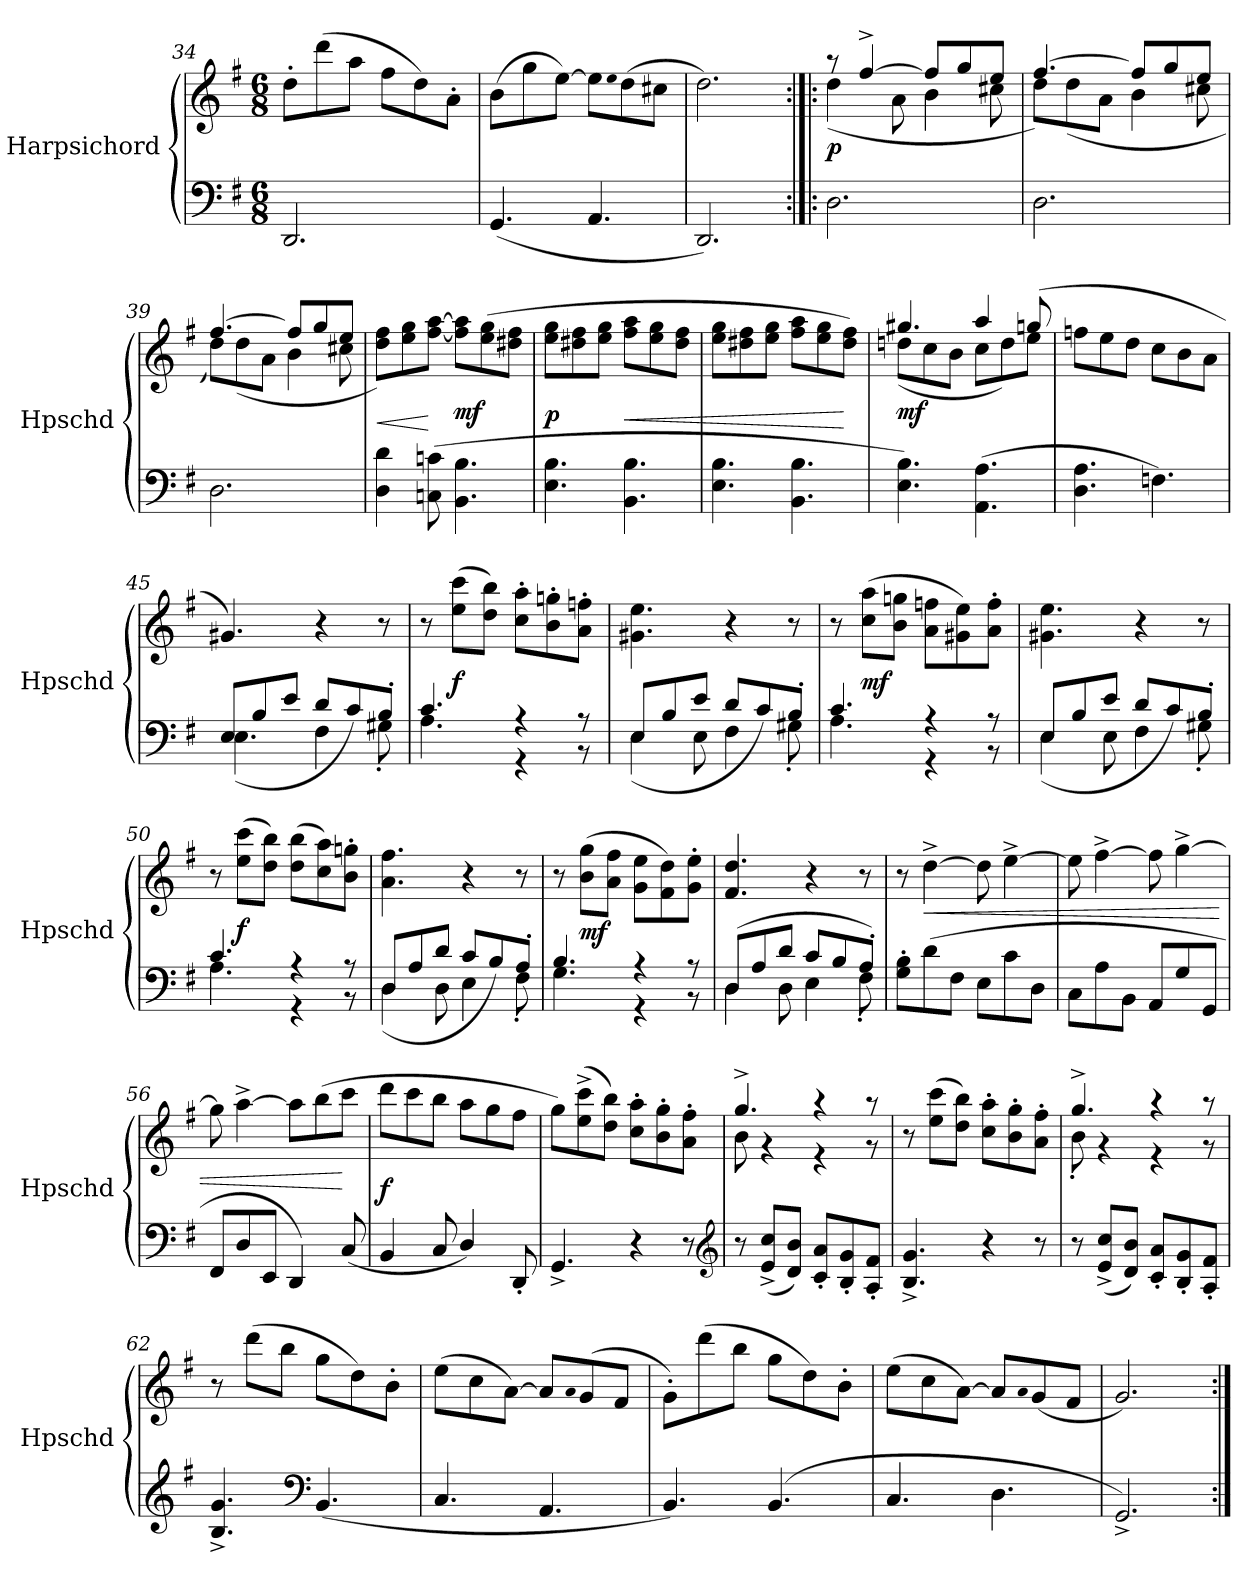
**kern	**kern	**dynam
*part1	*part1	*part1
*staff2	*staff1	*staff1/2
*I"Harpsichord	*	*
*I'Hpschd	*	*
*clefF4	*clefG2	*
*k[f#]	*k[f#]	*
*G:	*G:	*
*M6/8	*M6/8	*
=34	=34	=34
2.DD/	8dd'\L	.
.	(8ddd\	.
.	8aa\J	.
.	8ff#\L	.
.	8dd\)	.
.	8a'\J	.
=35	=35	=35
(4.GG/	(8b\L	.
.	8gg\	.
.	[8ee\J)	.
4.AA/	8ee\L]	.
.	qee	.
.	(8dd\	.
.	8cc#X\J	.
=36	=36	=36
2.DD/)	2.dd\)	.
=37:|!|:	=37:|!|:	=37:|!|:
*	*^	*
2.D\	8r	(4dd\	p
.	[4ff#^/	.	.
.	.	8a\	.
.	8ff#/L]	4b\	.
.	8gg/	.	.
.	8ee/J	8cc#X\	.
=38	=38	=38	=38
2.D\	[4.ff#/	8dd\L)	.
.	.	(8dd\	.
.	.	8a\J	.
.	8ff#/L]	4b\	.
.	8gg/	.	.
.	8ee/J	8cc#X\	.
=39	=39	=39	=39
2.D\	[4.ff#/	8dd\L)	.
.	.	(8dd\	.
.	.	8a\J	.
.	8ff#/L]	4b\	.
.	8gg/	.	.
.	8ee/J	8cc#X\	.
*	*v	*v	*
=40	=40	=40
4D\ 4d\	8dd\ 8ff#\L)	<
.	8ee\ 8gg\	.
(8Cn\ 8cn\	[8ff#\ [8aa\J	[
4.BB\ 4.B\	8ff#]\ 8aa]\L	mf
.	(8ee\ 8gg\	.
.	8dd#X\ 8ff#\J	.
=41	=41	=41
4.E\ 4.B\	8ee\ 8gg\L	p
.	8dd#X\ 8ff#\	.
.	8ee\ 8gg\J	.
4.BB\ 4.B\	8ff#\ 8aa\L	<
.	8ee\ 8gg\	.
.	8dd#\ 8ff#\J	.
=42	=42	=42
4.E\ 4.B\	8ee\ 8gg\L	.
.	8dd#X\ 8ff#\	.
.	8ee\ 8gg\J	.
4.BB\ 4.B\	8ff#\ 8aa\L	.
.	8ee\ 8gg\	.
.	8dd#\ 8ff#\J)	[
=43	=43	=43
*	*^	*
4.E\ 4.B\)	4.gg#X/	(8ddn\L	mf
.	.	8cc\	.
.	.	8b\J	.
(4.AA\ 4.A\	4aa/	8cc\L	.
.	.	8dd\)	.
.	(8ggn/	8ee\J	.
*	*v	*v	*
=44	=44	=44
4.D\ 4.A\	8ffn\L	.
.	8ee\	.
.	8dd\J	.
4.Fn\)	8cc\L	.
.	8b\	.
.	8a\J	.
=45	=45	=45
*^	*	*
8E/L	(4.E\	4.g#X/)	.
8B/	.	.	.
8e/J	.	.	.
8d/L	4F#\	4r	.
8c/)	.	.	.
8B'/J	8G#X'\	8r	.
=46	=46	=46	=46
4.c/	4.A\	8r	.
.	.	(8ee\ 8ccc\L	f
.	.	8dd\ 8bb\J)	.
4r	4r	8cc'\ 8aa'\L	.
.	.	8b'\ 8ggn'\	.
8r	8r	8a'\ 8ffn'\J	.
=47	=47	=47	=47
8E/L	(4E\	4.g#X\ 4.ee\	.
8B/	.	.	.
8e/J	8E\	.	.
8d/L	4F#\	4r	.
8c/)	.	.	.
8B'/J	8G#X'\	8r	.
=48	=48	=48	=48
4.c/	4.A\	8r	.
.	.	(8cc\ 8aa\L	mf
.	.	8b\ 8ggn\J	.
4r	4r	8a\ 8ffn\L	.
.	.	8g#X\ 8ee\)	.
8r	8r	8a'\ 8ff'\J	.
=49	=49	=49	=49
8E/L	(4E\	4.g#X\ 4.ee\	.
8B/	.	.	.
8e/J	8E\	.	.
8d/L	4F#\	4r	.
8c/)	.	.	.
8B'/J	8G#X'\	8r	.
=50	=50	=50	=50
4.c/	4.A\	8r	.
.	.	(8ee\ 8ccc\L	f
.	.	8dd\ 8bb\J)	.
4r	4r	(8dd\ 8bb\L	.
.	.	8cc\ 8aa\)	.
8r	8r	8b'\ 8ggn'\J	.
=51	=51	=51	=51
8D/L	(4D\	4.a\ 4.ff#\	.
8A/	.	.	.
8d/J	8D\	.	.
8c/L	4E\	4r	.
8B/)	.	.	.
8A'/J	8F#'\	8r	.
=52	=52	=52	=52
4.B/	4.G\	8r	.
.	.	(8b\ 8gg\L	mf
.	.	8a\ 8ff#\J	.
4r	4r	8g\ 8ee\L	.
.	.	8f#\ 8dd\)	.
8r	8r	8g'\ 8ee'\J	.
=53	=53	=53	=53
(8D/L	4D\	4.f#/ 4.dd/	.
8A/	.	.	.
8d/J	8D\	.	.
8c/L	4E\	4r	.
8B/	.	.	.
8A'/J)	8F#'\	8r	.
*v	*v	*	*
=54	=54	=54
8G'\ 8B'\L	8r	.
(8d\	[4dd^\	<
8F#\J	.	.
8E\L	8dd\]	.
8c\	[4ee^\	.
8D\J	.	.
=55	=55	=55
8C\L	8ee\]	.
8A\	[4ff#^\	.
8BB\J	.	.
8AA/L	8ff#\]	.
8G/	[4gg^\	.
8GG/J	.	.
=56	=56	=56
8FF#/L	8gg\]	.
8D/	[4aa^\	.
8EE/J	.	.
4DD/)	8aa\L]	.
.	(8bb\	.
(8C/	8ccc\J	[
=57	=57	=57
4BB/	8ddd\L	f
.	8ccc\	.
8C/	8bb\J	.
4D/)	8aa\L	.
.	8gg\	.
8DD'/	8ff#\J	.
=58	=58	=58
4.GG^/	8gg\L)	.
.	(8ee^\ 8ccc^\	.
.	8dd\ 8bb\J)	.
4r	8cc'\ 8aa'\L	.
.	8b'\ 8gg'\	.
8r	8a'\ 8ff#'\J	.
*clefG2	*	*
=59	=59	=59
*	*^	*
8r	4.gg^/	8b\	.
(8e^/ 8cc^/L	.	4r	.
8d/ 8b/J)	.	.	.
8c'/ 8a'/L	4r	4r	.
8B'/ 8g'/	.	.	.
8A'/ 8f#'/J	8r	8r	.
*	*v	*v	*
=60	=60	=60
4.B^/ 4.g^/	8r	.
.	(8ee\ 8ccc\L	.
.	8dd\ 8bb\J)	.
4r	8cc'\ 8aa'\L	.
.	8b'\ 8gg'\	.
8r	8a'\ 8ff#'\J	.
=61	=61	=61
*	*^	*
8r	4.gg^/	8b'\	.
(8e^/ 8cc^/L	.	4r	.
8d/ 8b/J)	.	.	.
8c'/ 8a'/L	4r	4r	.
8B'/ 8g'/	.	.	.
8A'/ 8f#'/J	8r	8r	.
*	*v	*v	*
=62	=62	=62
4.B^/ 4.g^/	8r	.
.	(8ddd\L	.
.	8bb\J	.
*clefF4	*	*
(4.BB/	8gg\L	.
.	8dd\)	.
.	8b'\J	.
=63	=63	=63
4.C/	(8ee\L	.
.	8cc\	.
.	[8a\J)	.
4.AA/	8a/L]	.
.	qa	.
.	(8g/	.
.	8f#/J	.
=64	=64	=64
4.BB/)	8g'\L)	.
.	(8ddd\	.
.	8bb\J	.
(4.BB/	8gg\L	.
.	8dd\)	.
.	8b'\J	.
=65	=65	=65
4.C/	(8ee\L	.
.	8cc\	.
.	[8a\J)	.
4.D\	8a/L]	.
.	qa	.
.	(8g/	.
.	8f#/J	.
=66	=66	=66
2.GG^/)	2.g/)	.
=:|!	=:|!	=:|!
*-	*-	*-
